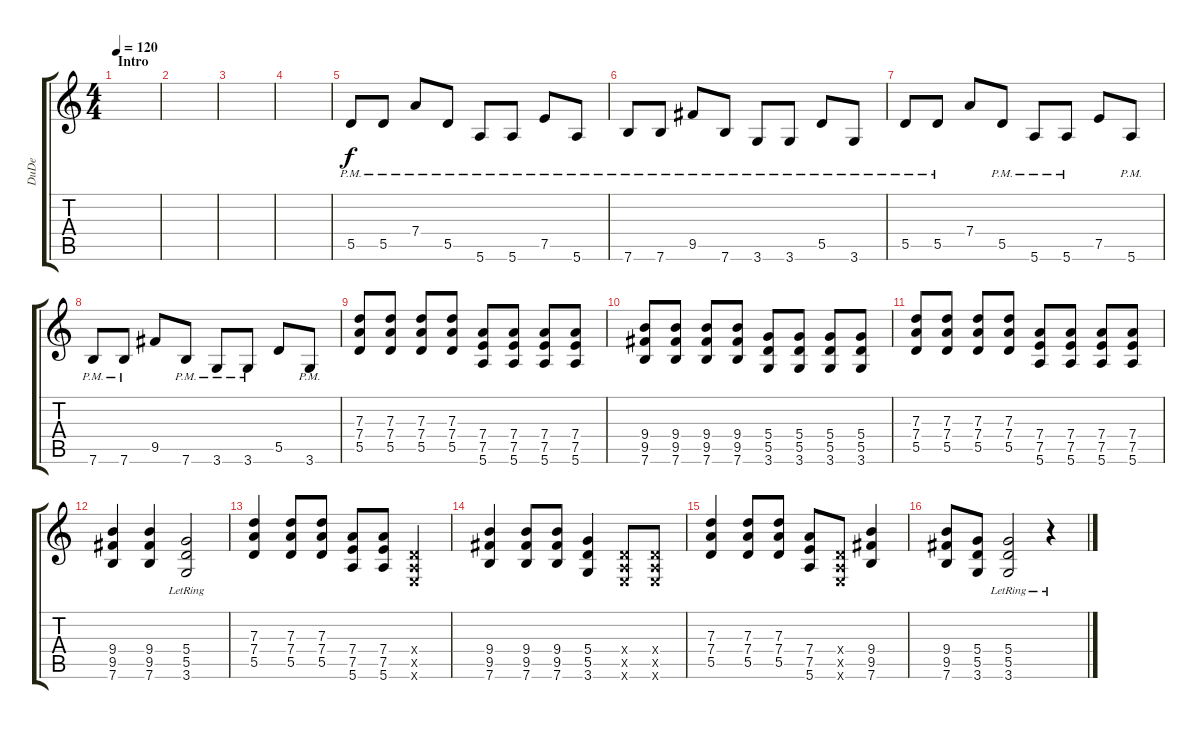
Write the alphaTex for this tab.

\track ("DuDe" "DuDe") {instrument overdrivenguitar}
\staff {score tabs}
\tuning (E4 B3 G3 D3 A2 E2) {hide}
\ts (4 4)
\section ("" "Intro")
\tempo 120
\clef g2
\ks c
|
|
|
|
5.5{pm}.8 5.5{pm}.8 7.4{pm}.8 5.5{pm}.8 5.6{pm}.8 5.6{pm}.8 7.5{pm}.8 5.6{pm}.8 |
7.6{pm}.8 7.6{pm}.8 9.5{pm}.8 7.6{pm}.8 3.6{pm}.8 3.6{pm}.8 5.5{pm}.8 3.6{pm}.8 |
5.5{pm}.8 5.5{pm}.8 7.4.8 5.5{pm}.8 5.6{pm}.8 5.6{pm}.8 7.5.8 5.6{pm}.8 |
7.6{pm}.8 7.6{pm}.8 9.5.8 7.6{pm}.8 3.6{pm}.8 3.6{pm}.8 5.5.8 3.6{pm}.8 |
(7.3 7.4 5.5).8 (7.3 7.4 5.5).8 (7.3 7.4 5.5).8 (7.3 7.4 5.5).8 (7.4 7.5 5.6).8 (7.4 7.5 5.6).8 (7.4 7.5 5.6).8 (7.4 7.5 5.6).8 |
(9.4 9.5 7.6).8 (9.4 9.5 7.6).8 (9.4 9.5 7.6).8 (9.4 9.5 7.6).8 (5.4 5.5 3.6).8 (5.4 5.5 3.6).8 (5.4 5.5 3.6).8 (5.4 5.5 3.6).8 |
(7.3 7.4 5.5).8 (7.3 7.4 5.5).8 (7.3 7.4 5.5).8 (7.3 7.4 5.5).8 (7.4 7.5 5.6).8 (7.4 7.5 5.6).8 (7.4 7.5 5.6).8 (7.4 7.5 5.6).8 |
(9.4 9.5 7.6).4 (9.4 9.5 7.6).4 (5.4 5.5 3.6{lr}).2 |
(7.3 7.4 5.5).4 (7.3 7.4 5.5).8 (7.3 7.4 5.5).8 (7.4 7.5 5.6).8 (7.4 7.5 5.6).8 (0.4{x} 0.5{x} 0.6{x}).4 |
(9.4 9.5 7.6).4 (9.4 9.5 7.6).8 (9.4 9.5 7.6).8 (5.4 5.5 3.6).4 (0.4{x} 0.5{x} 0.6{x}).8 (0.4{x} 0.5{x} 0.6{x}).8 |
(7.3 7.4 5.5).4 (7.3 7.4 5.5).8 (7.3 7.4 5.5).8 (7.4 7.5 5.6).8 (0.4{x} 0.5{x} 0.6{x}).8 (9.4 9.5 7.6).4 |
(9.4 9.5 7.6).8 (5.4 5.5 3.6).8 (5.4 5.5 3.6{lr}).2 r.4
